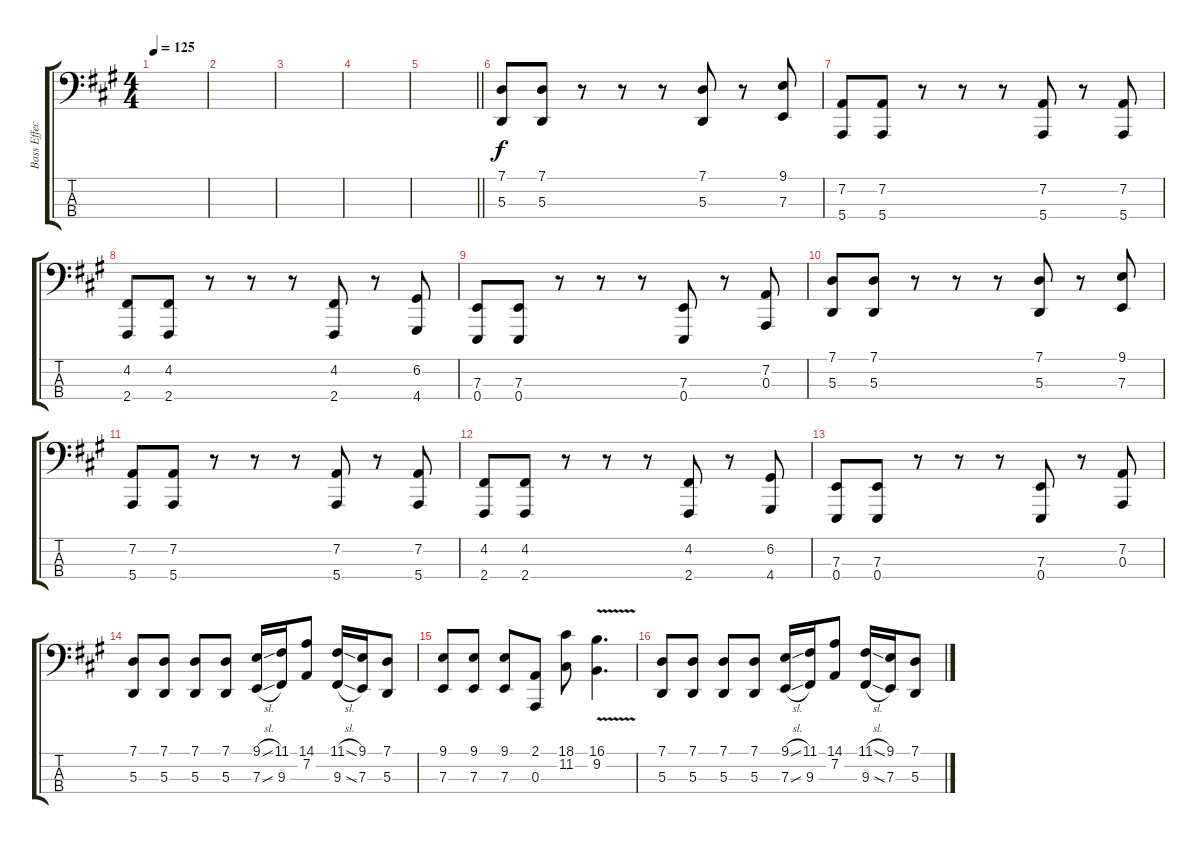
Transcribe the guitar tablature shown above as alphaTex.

\track ("Bass Effects" "Bass Effec") {instrument lead2sawtooth}
\staff {score tabs}
\tuning (G2 D2 A1 E1) {hide}
\ts (4 4)
\tempo 125
\clef f4
\ks a
|
|
|
|
\barLineRight lightlight
|
(7.1 5.3).8 (7.1 5.3).8 r.8 r.8 r.8 (7.1 5.3).8 r.8 (9.1 7.3).8 |
(7.2 5.4).8 (7.2 5.4).8 r.8 r.8 r.8 (7.2 5.4).8 r.8 (7.2 5.4).8 |
(4.2 2.4).8 (4.2 2.4).8 r.8 r.8 r.8 (4.2 2.4).8 r.8 (6.2 4.4).8 |
(7.3 0.4).8 (7.3 0.4).8 r.8 r.8 r.8 (7.3 0.4).8 r.8 (7.2 0.3).8 |
(7.1 5.3).8 (7.1 5.3).8 r.8 r.8 r.8 (7.1 5.3).8 r.8 (9.1 7.3).8 |
(7.2 5.4).8 (7.2 5.4).8 r.8 r.8 r.8 (7.2 5.4).8 r.8 (7.2 5.4).8 |
(4.2 2.4).8 (4.2 2.4).8 r.8 r.8 r.8 (4.2 2.4).8 r.8 (6.2 4.4).8 |
(7.3 0.4).8 (7.3 0.4).8 r.8 r.8 r.8 (7.3 0.4).8 r.8 (7.2 0.3).8 |
(7.1 5.3).8 (7.1 5.3).8 (7.1 5.3).8 (7.1 5.3).8 (9.1{sl} 7.3{sl}).16 (11.1 9.3).16 (14.1 7.2).8 (11.1{sl} 9.3{sl}).16 (9.1 7.3).16 (7.1 5.3).8 |
(9.1 7.3).8 (9.1 7.3).8 (9.1 7.3).8 (2.1 0.3).8 (18.1 11.2).8 (16.1{v} 9.2{v}).4{d} |
(7.1 5.3).8 (7.1 5.3).8 (7.1 5.3).8 (7.1 5.3).8 (9.1{sl} 7.3{sl}).16 (11.1 9.3).16 (14.1 7.2).8 (11.1{sl} 9.3{sl}).16 (9.1 7.3).16 (7.1 5.3).8
